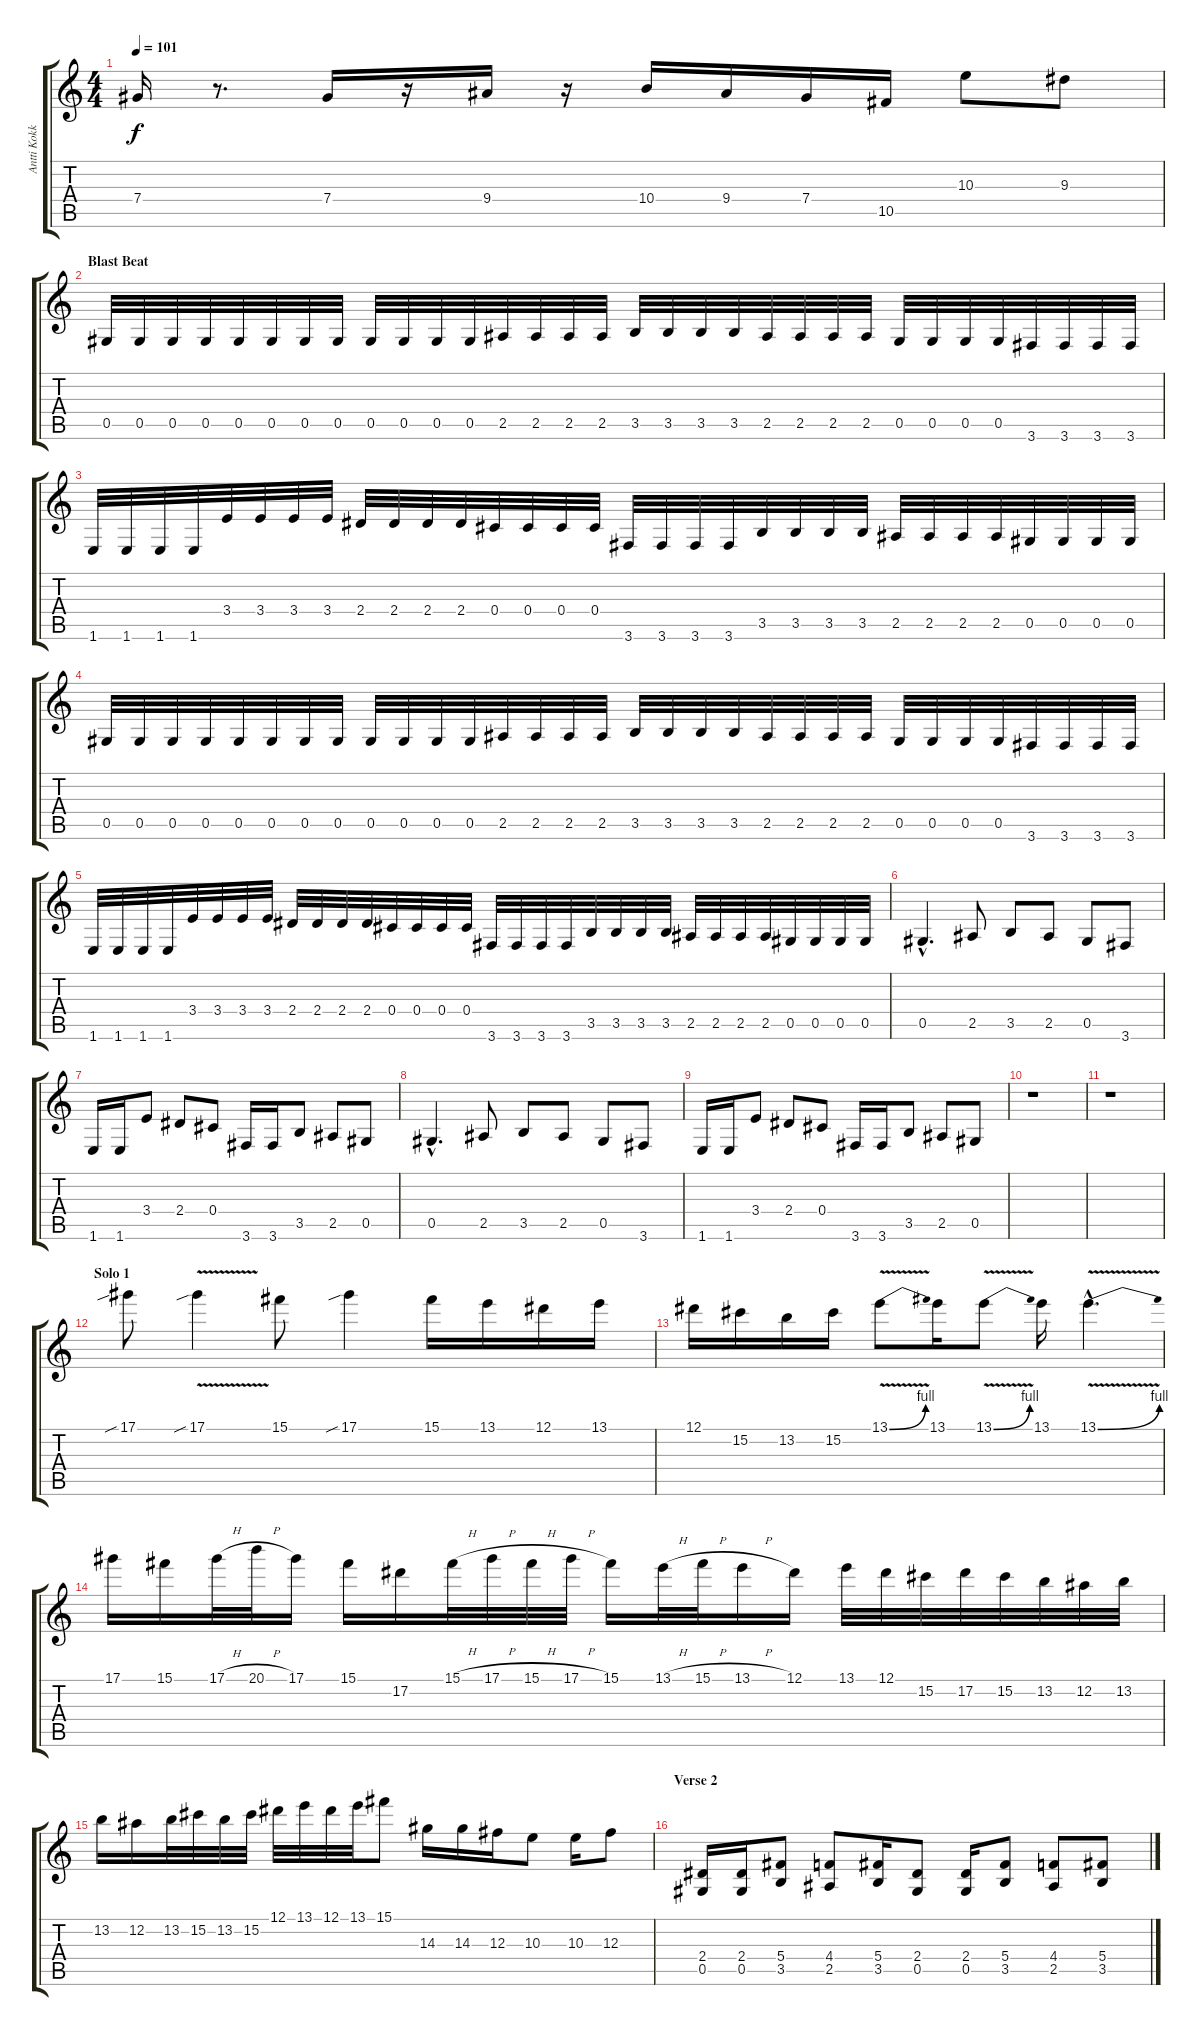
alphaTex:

\track ("Antti Kokko" "Antti Kokk") {instrument distortionguitar}
\staff {score tabs}
\tuning (Eb4 Bb3 Gb3 Db3 Ab2 Eb2) {hide}
\ts (4 4)
\tempo 101
\clef g2
\ks c
7.4.16{dy f} r.8{d} 7.4.16 r.16 9.4.16 r.16 10.4.16 9.4.16 7.4.16 10.5.16 10.3.8 9.3.8 |
\section ("" "Blast Beat")
0.5.32 0.5.32 0.5.32 0.5.32 0.5.32 0.5.32 0.5.32 0.5.32 0.5.32 0.5.32 0.5.32 0.5.32 2.5.32 2.5.32 2.5.32 2.5.32 3.5.32 3.5.32 3.5.32 3.5.32 2.5.32 2.5.32 2.5.32 2.5.32 0.5.32 0.5.32 0.5.32 0.5.32 3.6.32 3.6.32 3.6.32 3.6.32 |
1.6.32 1.6.32 1.6.32 1.6.32 3.4.32 3.4.32 3.4.32 3.4.32 2.4.32 2.4.32 2.4.32 2.4.32 0.4.32 0.4.32 0.4.32 0.4.32 3.6.32 3.6.32 3.6.32 3.6.32 3.5.32 3.5.32 3.5.32 3.5.32 2.5.32 2.5.32 2.5.32 2.5.32 0.5.32 0.5.32 0.5.32 0.5.32 |
0.5.32 0.5.32 0.5.32 0.5.32 0.5.32 0.5.32 0.5.32 0.5.32 0.5.32 0.5.32 0.5.32 0.5.32 2.5.32 2.5.32 2.5.32 2.5.32 3.5.32 3.5.32 3.5.32 3.5.32 2.5.32 2.5.32 2.5.32 2.5.32 0.5.32 0.5.32 0.5.32 0.5.32 3.6.32 3.6.32 3.6.32 3.6.32 |
1.6.32 1.6.32 1.6.32 1.6.32 3.4.32 3.4.32 3.4.32 3.4.32 2.4.32 2.4.32 2.4.32 2.4.32 0.4.32 0.4.32 0.4.32 0.4.32 3.6.32 3.6.32 3.6.32 3.6.32 3.5.32 3.5.32 3.5.32 3.5.32 2.5.32 2.5.32 2.5.32 2.5.32 0.5.32 0.5.32 0.5.32 0.5.32 |
0.5{hac}.4{d} 2.5.8 3.5.8 2.5.8 0.5.8 3.6.8 |
1.6.16 1.6.16 3.4.8 2.4.8 0.4.8 3.6.16 3.6.16 3.5.8 2.5.8 0.5.8 |
0.5{hac}.4{d} 2.5.8 3.5.8 2.5.8 0.5.8 3.6.8 |
1.6.16 1.6.16 3.4.8 2.4.8 0.4.8 3.6.16 3.6.16 3.5.8 2.5.8 0.5.8 |
r.1 |
r.1 |
\section ("" "Solo 1")
17.1{sib}.8 17.1{v sib}.4 15.1.8 17.1{sib}.4 15.1.16 13.1.16 12.1.16 13.1.16 |
12.1.16 15.2.16 13.2.16 15.2.16 13.1{be (bend 0 0 60 4) v}.8 13.1.16 13.1{be (bend 0 0 60 4) v}.8 13.1.16 13.1{be (bend 0 0 60 4) v hac}.4{d} |
17.1.16 15.1.16 17.1{h}.32 20.1{h}.32 17.1.16 15.1.16 17.2.16 15.1{h}.32 17.1{h}.32 15.1{h}.32 17.1{h}.32 15.1.16 13.1{h}.32 15.1{h}.32 13.1{h}.16 12.1.16 13.1.32 12.1.32 15.2.32 17.2.32 15.2.32 13.2.32 12.2.32 13.2.32 |
13.2.16 12.2.16 13.2.32 15.2.32 13.2.32 15.2.32 12.1.32 13.1.32 12.1.32 13.1.32 15.1.8 14.3.16 14.3.16 12.3.16 10.3.8 10.3.16 12.3.8 |
\section ("" "Verse 2")
(2.4 0.5).16 (2.4 0.5).16 (5.4 3.5).8 (4.4 2.5).8 (5.4 3.5).16 (2.4 0.5).8 (2.4 0.5).16 (5.4 3.5).8 (4.4 2.5).8 (5.4 3.5).8
